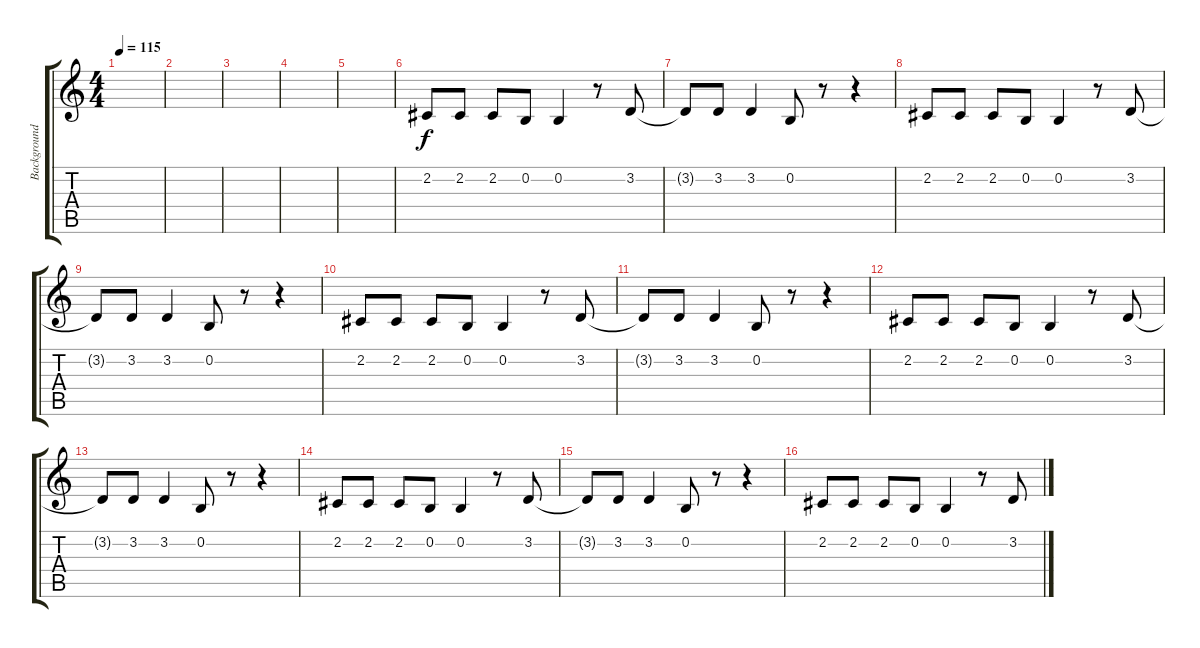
\track ("Background-Vocals" "Background") {instrument choiraahs}
\staff {score tabs}
\tuning (E4 B3 G3 D3 A2 E2) {hide}
\ts (4 4)
\tempo 115
\clef g2
\ks c
|
|
|
|
|
2.2.8{volume 8} 2.2.8 2.2.8 0.2.8 0.2.4 r.8 3.2.8 |
3.2{t}.8{volume 9} 3.2.8 3.2.4 0.2.8 r.8 r.4 |
2.2.8 2.2.8 2.2.8 0.2.8 0.2.4 r.8 3.2.8 |
3.2{t}.8 3.2.8 3.2.4 0.2.8 r.8 r.4 |
2.2.8 2.2.8 2.2.8 0.2.8 0.2.4 r.8 3.2.8 |
3.2{t}.8 3.2.8 3.2.4 0.2.8 r.8 r.4 |
2.2.8 2.2.8 2.2.8 0.2.8 0.2.4 r.8 3.2.8 |
3.2{t}.8 3.2.8 3.2.4 0.2.8 r.8 r.4 |
2.2.8 2.2.8 2.2.8 0.2.8 0.2.4 r.8 3.2.8 |
3.2{t}.8 3.2.8 3.2.4 0.2.8 r.8 r.4 |
2.2.8 2.2.8 2.2.8 0.2.8 0.2.4 r.8 3.2.8
